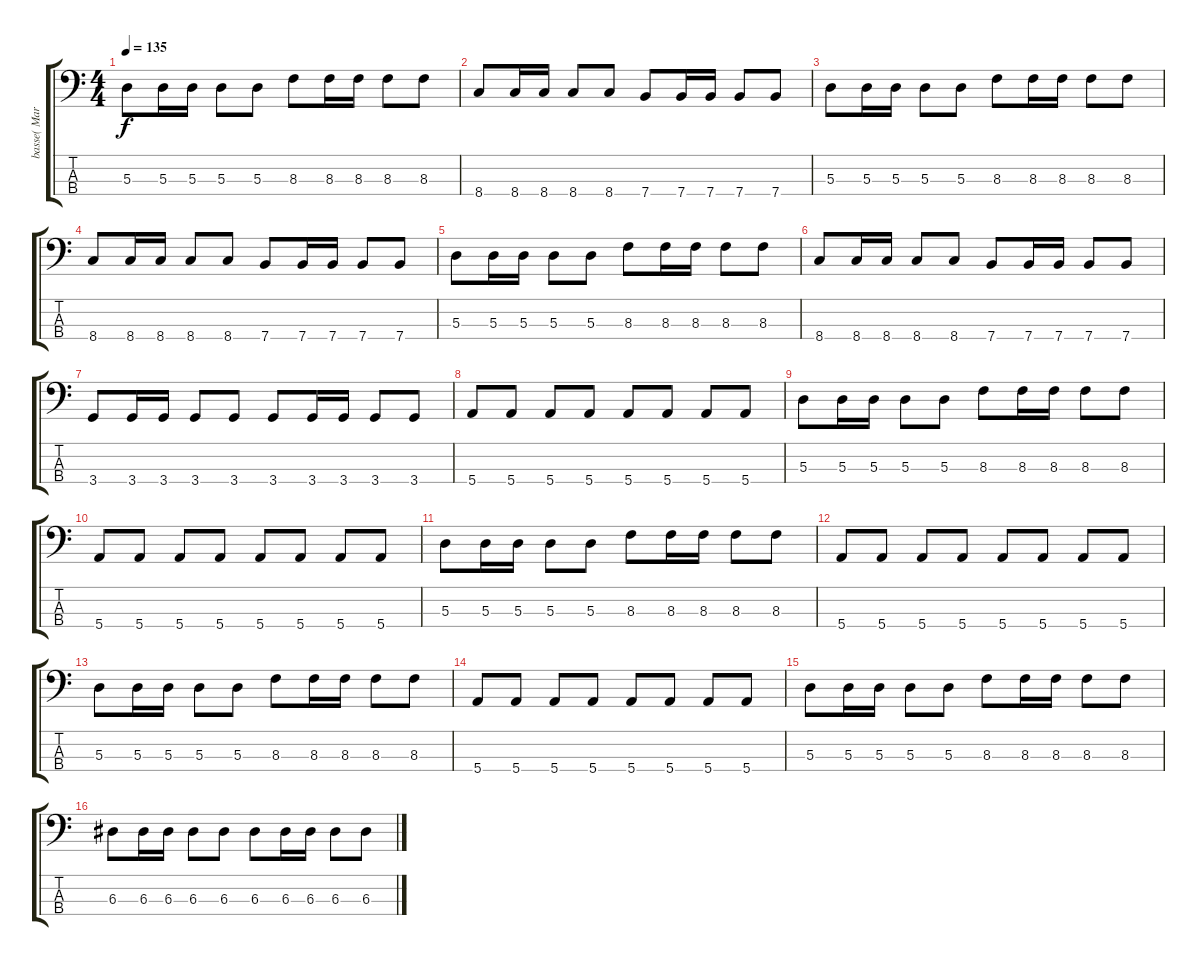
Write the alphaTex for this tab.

\track ("basse( Mark )" "basse( Mar") {instrument electricbasspick}
\staff {score tabs}
\tuning (G2 D2 A1 E1) {hide}
\ts (4 4)
\tempo 135
\clef f4
\ks c
5.3.8{dy f} 5.3.16 5.3.16 5.3.8 5.3.8 8.3.8 8.3.16 8.3.16 8.3.8 8.3.8 |
8.4.8 8.4.16 8.4.16 8.4.8 8.4.8 7.4.8 7.4.16 7.4.16 7.4.8 7.4.8 |
5.3.8 5.3.16 5.3.16 5.3.8 5.3.8 8.3.8 8.3.16 8.3.16 8.3.8 8.3.8 |
8.4.8 8.4.16 8.4.16 8.4.8 8.4.8 7.4.8 7.4.16 7.4.16 7.4.8 7.4.8 |
5.3.8 5.3.16 5.3.16 5.3.8 5.3.8 8.3.8 8.3.16 8.3.16 8.3.8 8.3.8 |
8.4.8 8.4.16 8.4.16 8.4.8 8.4.8 7.4.8 7.4.16 7.4.16 7.4.8 7.4.8 |
3.4.8 3.4.16 3.4.16 3.4.8 3.4.8 3.4.8 3.4.16 3.4.16 3.4.8 3.4.8 |
5.4.8 5.4.8 5.4.8 5.4.8 5.4.8 5.4.8 5.4.8 5.4.8 |
5.3.8 5.3.16 5.3.16 5.3.8 5.3.8 8.3.8 8.3.16 8.3.16 8.3.8 8.3.8 |
5.4.8 5.4.8 5.4.8 5.4.8 5.4.8 5.4.8 5.4.8 5.4.8 |
5.3.8 5.3.16 5.3.16 5.3.8 5.3.8 8.3.8 8.3.16 8.3.16 8.3.8 8.3.8 |
5.4.8 5.4.8 5.4.8 5.4.8 5.4.8 5.4.8 5.4.8 5.4.8 |
5.3.8 5.3.16 5.3.16 5.3.8 5.3.8 8.3.8 8.3.16 8.3.16 8.3.8 8.3.8 |
5.4.8 5.4.8 5.4.8 5.4.8 5.4.8 5.4.8 5.4.8 5.4.8 |
5.3.8 5.3.16 5.3.16 5.3.8 5.3.8 8.3.8 8.3.16 8.3.16 8.3.8 8.3.8 |
6.3.8 6.3.16 6.3.16 6.3.8 6.3.8 6.3.8 6.3.16 6.3.16 6.3.8 6.3.8
